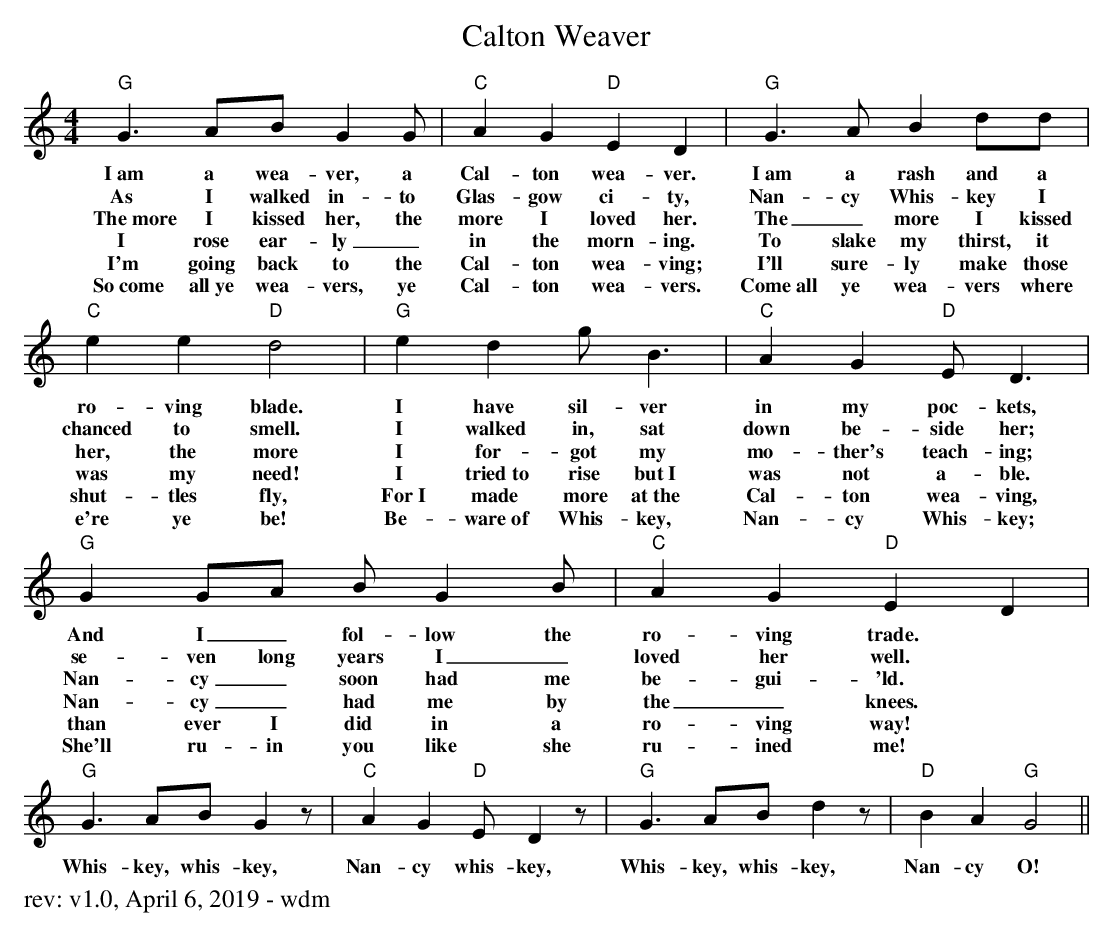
X:1
T:Calton Weaver
M:4/4
L:1/4
K:C
 "G"G3/2 A/2B/2 G G/2 | "C"A G "D"E D| "G"G3/2 A/2 B d/2d/2| "C"e e "D"d2| \
w:I~am a wea-ver, a Cal-ton wea-ver. I~am a rash and a ro-ving blade.
w:As I walked in-to Glas-gow ci-ty,  Nan-cy Whis-key I chanced to smell.
w:The~more I kissed her, the more I loved her. The_more I kissed her, the more she smiled;
w:I rose ear-ly_ in the morn-ing. To slake my thirst, it was my need!
w:I'm going back to the Cal-ton wea-ving; I'll sure-ly make those shut-tles fly,
w:So~come all~ye wea-vers, ye Cal-ton wea-vers. Come~all ye wea-vers where e're ye be!
"G"e d g/2 B3/2| "C"A G "D"E/2 D3/2| "G"G G/2A/2 B/2 G B/2| "C"A G "D"E D|\
w:I have sil-ver in my poc-kets, And I_ fol-low the ro-ving trade.
w:I walked in, sat down be-side her; se-ven long years I_ loved her well.
w:I for-got my mo-ther's teach-ing; Nan-cy_ soon had me be-gui-'ld.
w:I tried~to rise but~I was not a-ble. Nan-cy_ had me by the_ knees.
w:For~I made more at~the Cal-ton wea-ving, than ever I did in a ro-ving way!
w:Be-ware~of Whis-key, Nan-cy Whis-key; She'll ru-in you like she ru-ined me!
"G"G3/2 A/2B/2 G z/2|"C"A G "D"E/2 D z/2| "G"G3/2 A/2B/2 d z/2| "D"B A "G"G2||
w:Whis-key, whis-key, Nan-cy whis-key, Whis-key, whis-key, Nan-cy O!
%%text rev: v1.0, April 6, 2019 - wdm

I am a weaver, a Calton weaver.
I am a rash and a roving blade.
I have silver in my pockets,
And I follow the roving trade

Chorus:
Whiskey, whiskey, Nancy whiskey
Whiskey, whiskey, Nancy O!

As I walked into Glasgow city
Nancy Whiskey I chanced to smell
I walked in, sat down beside her
Seven long years I loved her well

The more I kissed her, the more I loved her
The more I kissed her, the more she smiled
I forgot my mother's teaching
Nancy soon had me beguiled

I rose early in the morning
To slake my thirst, it was my need!
I tried to rise but I was not able
Nancy had me by the knees.

So I'm going back to the Calton weaving;
I'll surely make those shuttles fly,
For I made more at the Calton weaving
Than ever I did in a roving way!

So come all ye weavers, ye Calton weavers
Come all ye weavers where e're ye be!
Beware of Whiskey, Nancy Whiskey;
She'll ruin you like she ruined me!
